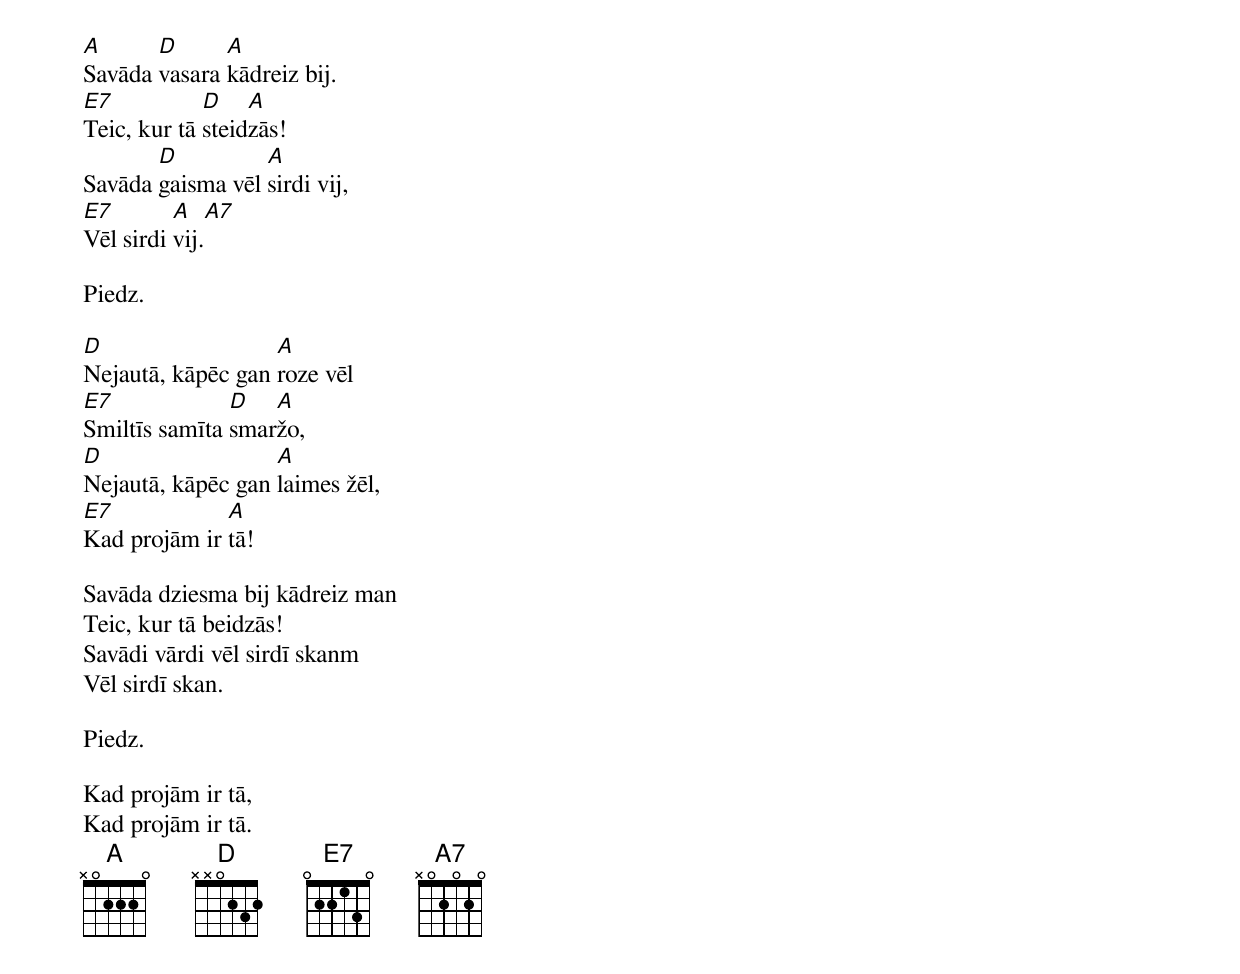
A      D      A
Savāda vasara kādreiz bij.
E7           D    A
Teic, kur tā steidzās!
       D          A
Savāda gaisma vēl sirdi vij,
E7        A   A7
Vēl sirdi vij.

Piedz.

D                  A
Nejautā, kāpēc gan roze vēl
E7             D   A
Smiltīs samīta smaržo,
D                  A
Nejautā, kāpēc gan laimes žēl,
E7            A
Kad projām ir tā!

Savāda dziesma bij kādreiz man
Teic, kur tā beidzās!
Savādi vārdi vēl sirdī skanm
Vēl sirdī skan.

Piedz.

Kad projām ir tā,
Kad projām ir tā.
